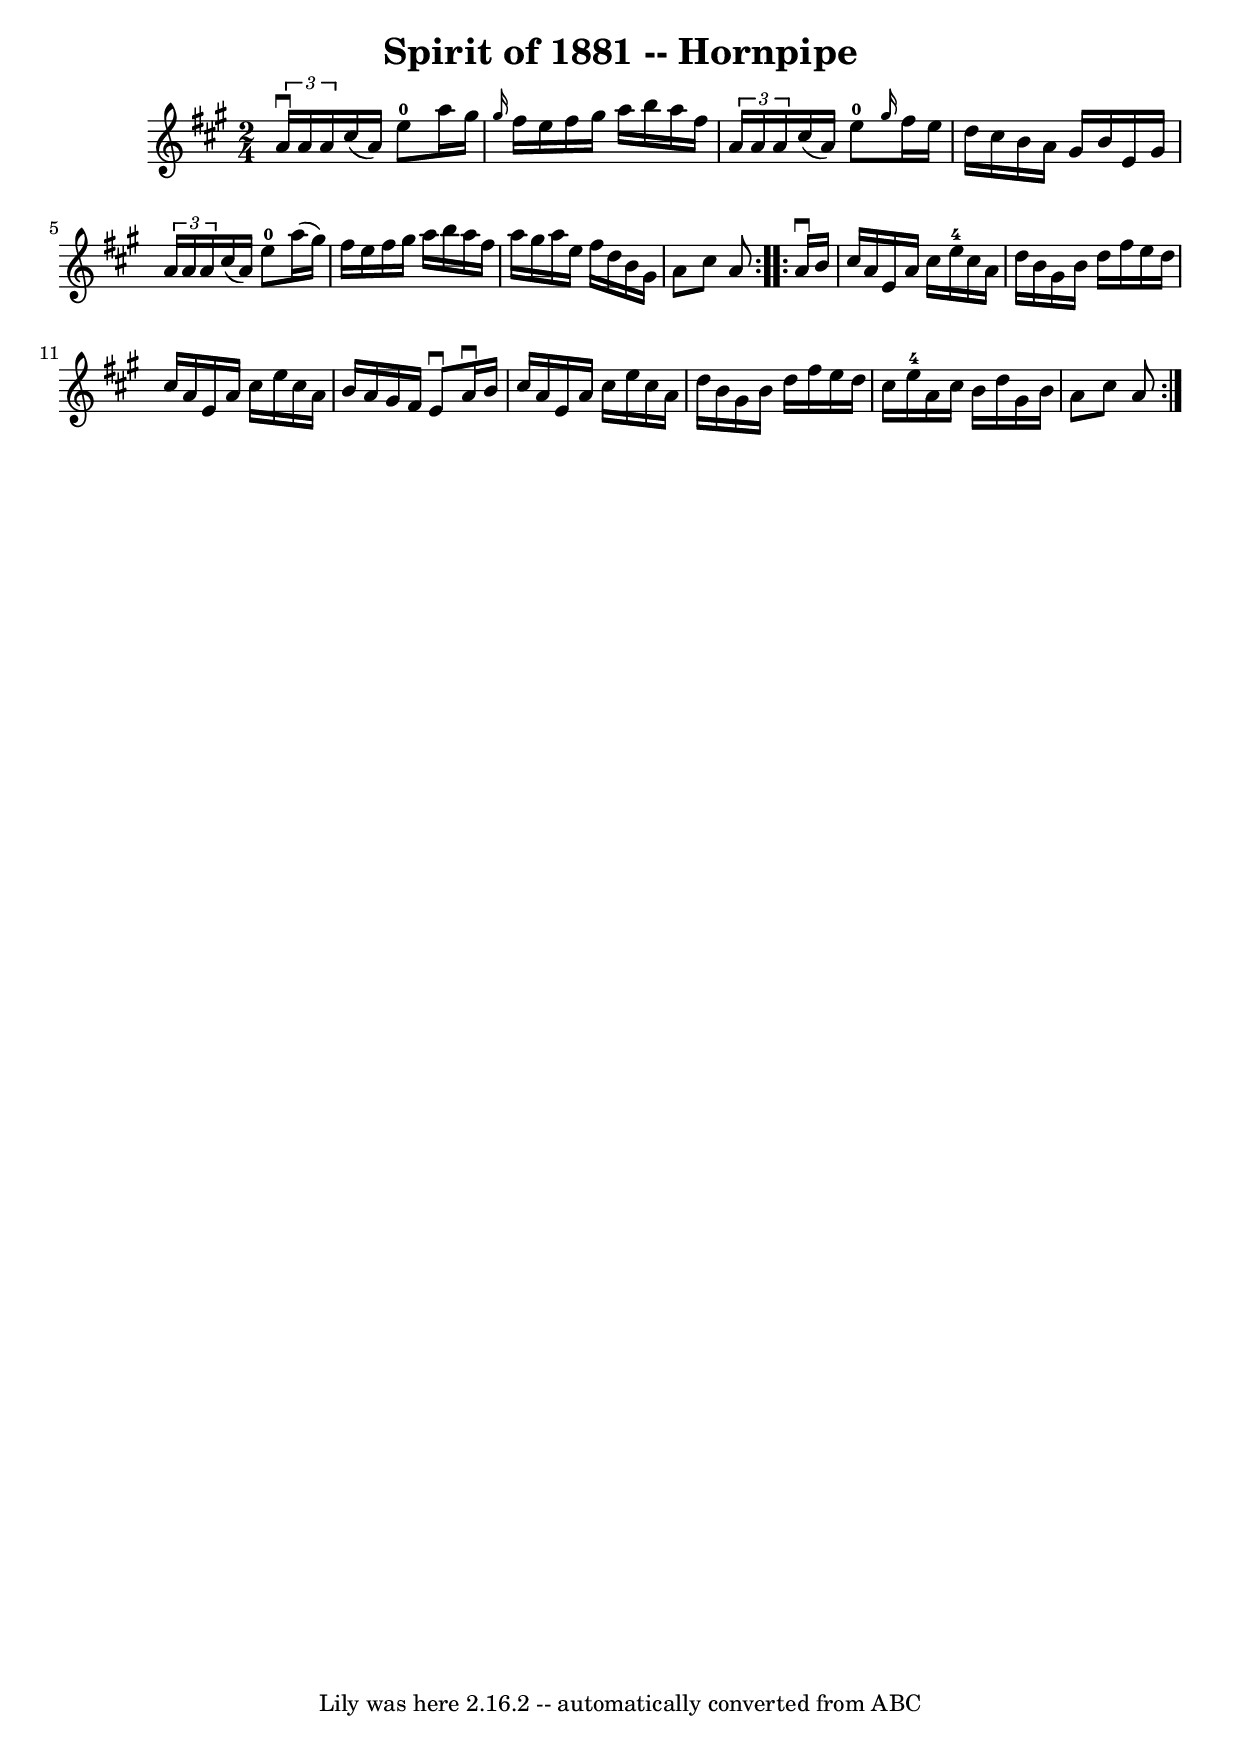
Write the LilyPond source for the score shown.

\version "2.7.40"
\include "Mammoth.ily"
\header {
	%% book = "Ryan's Mammoth Collection"
	crossRefNumber = "1"
	footnotes = "\\\\134 775"
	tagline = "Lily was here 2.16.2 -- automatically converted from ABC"
	title = "Spirit of 1881 -- Hornpipe"
}
voicedefault =  {


\repeat volta 2 {
\time 2/4 \key a \major   \times 2/3 { a'16^\downbow a'16 a'16  }   
cis''16 (a'16) e''8-0 a''16 gis''16    |
 \grace {    
gis''16  } fis''16 e''16 fis''16 gis''16 a''16 b''16 a''16  
 fis''16    |
   \times 2/3 { a'16 a'16 a'16  } cis''16 (
a'16) e''8-0 \grace { gis''16  } fis''16 e''16    |
    
 d''16 cis''16 b'16 a'16 gis'16 b'16 e'16 gis'16    
|
     \times 2/3 { a'16 a'16 a'16  } cis''16 (a'16)     
e''8-0 a''16 (gis''16)   |
 fis''16 e''16 fis''16    
gis''16 a''16 b''16 a''16 fis''16    |
 a''16 gis''16    
a''16 e''16 fis''16 d''16 b'16 gis'16    |
 a'8    
cis''8 a'8  }     \repeat volta 2 { a'16^\downbow b'16  |
     
cis''16 a'16 e'16 a'16 cis''16 e''16-4 cis''16 a'16    
|
 d''16 b'16 gis'16 b'16 d''16 fis''16 e''16    
d''16    |
 cis''16 a'16 e'16 a'16 cis''16 e''16    
cis''16 a'16    |
 b'16 a'16 gis'16 fis'16 e'8^\downbow 
 a'16^\downbow b'16    |
 cis''16 a'16 e'16 a'16    
cis''16 e''16 cis''16 a'16    |
 d''16 b'16 gis'16    
b'16 d''16 fis''16 e''16 d''16    |
 cis''16 e''16-4  
 a'16 cis''16 b'16 d''16 gis'16 b'16    |
 a'8 cis''8 
 a'8  }   
}

\score{
    <<

	\context Staff="default"
	{
	    \voicedefault 
	}

    >>
	\layout {
	}
	\midi {}
}
